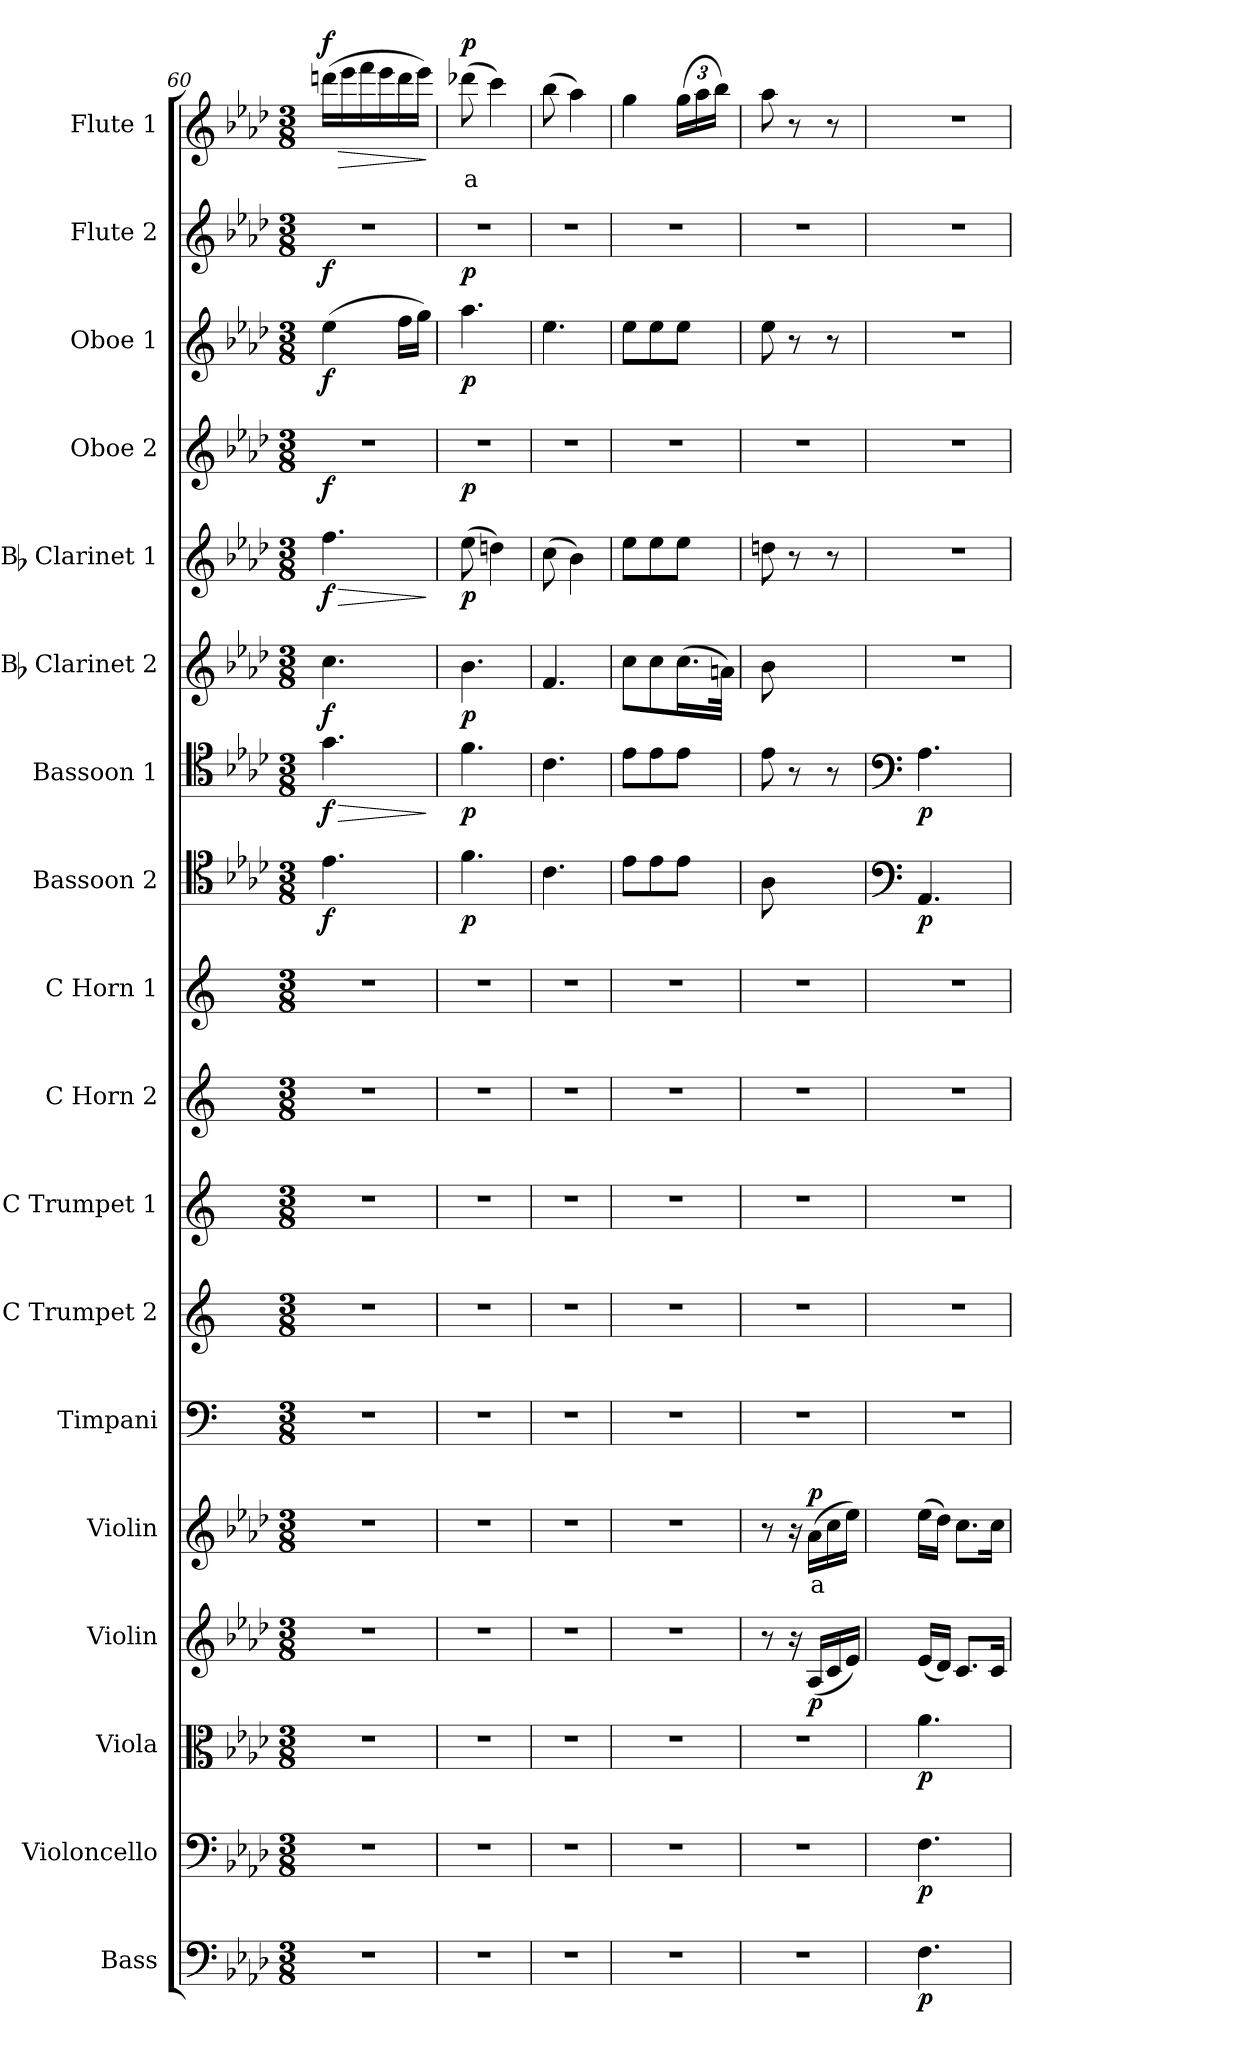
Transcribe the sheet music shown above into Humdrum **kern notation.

**kern	**dynam	**kern	**dynam	**kern	**dynam	**kern	**dynam	**kern	**text	**dynam	**kern	**kern	**kern	**kern	**kern	**kern	**dynam	**kern	**dynam	**kern	**dynam	**kern	**dynam	**kern	**dynam	**kern	**dynam	**kern	**dynam	**kern	**text	**dynam
*part18	*part18	*part17	*part17	*part16	*part16	*part15	*part15	*part14	*part14	*part14	*part13	*part12	*part11	*part10	*part9	*part8	*part8	*part7	*part7	*part6	*part6	*part5	*part5	*part4	*part4	*part3	*part3	*part2	*part2	*part1	*part1	*part1
*staff18	*staff18	*staff17	*staff17	*staff16	*staff16	*staff15	*staff15	*staff14	*staff14	*staff14	*staff13	*staff12	*staff11	*staff10	*staff9	*staff8	*staff8	*staff7	*staff7	*staff6	*staff6	*staff5	*staff5	*staff4	*staff4	*staff3	*staff3	*staff2	*staff2	*staff1	*staff1	*staff1
*I"Bass	*	*I"Violoncello	*	*I"Viola	*	*I"Violin	*	*I"Violin	*	*	*I"Timpani	*I"C Trumpet 2	*I"C Trumpet 1	*I"C Horn 2	*I"C Horn 1	*I"Bassoon 2	*	*I"Bassoon 1	*	*I"Bb Clarinet 2	*	*I"Bb Clarinet 1	*	*I"Oboe 2	*	*I"Oboe 1	*	*I"Flute 2	*	*I"Flute 1	*	*
*I'B	*	*I'Vc	*	*I'Vla	*	*I'Vln	*	*I'Vln	*	*	*I'Timp	*I'Tpt 2	*I'Tpt 1	*I'Hn 2	*I'Hn 1	*I'Bsn 2	*	*I'Bsn 1	*	*I'Cl 2	*	*I'Cl 1	*	*I'Ob 2	*	*I'Ob 1	*	*I'Fl 2	*	*I'Fl 1	*	*
*clefF4	*	*clefF4	*	*clefC3	*	*clefG2	*	*clefG2	*	*	*clefF4	*clefG2	*clefG2	*clefG2	*clefG2	*clefC4	*	*clefC4	*	*clefG2	*	*clefG2	*	*clefG2	*	*clefG2	*	*clefG2	*	*clefG2	*	*
*ITrd7c12	*	*	*	*	*	*	*	*	*	*	*	*	*	*ITrd7c12	*ITrd7c12	*	*	*	*	*ITrd1c2	*	*ITrd1c2	*	*	*	*	*	*	*	*	*	*
*k[b-e-a-d-]	*	*k[b-e-a-d-]	*	*k[b-e-a-d-]	*	*k[b-e-a-d-]	*	*k[b-e-a-d-]	*	*	*k[]	*k[]	*k[]	*k[]	*k[]	*k[b-e-a-d-]	*	*k[b-e-a-d-]	*	*k[b-e-a-d-g-c-]	*	*k[b-e-a-d-g-c-]	*	*k[b-e-a-d-]	*	*k[b-e-a-d-]	*	*k[b-e-a-d-]	*	*k[b-e-a-d-]	*	*
*M3/8	*	*M3/8	*	*M3/8	*	*M3/8	*	*M3/8	*	*	*M3/8	*M3/8	*M3/8	*M3/8	*M3/8	*M3/8	*	*M3/8	*	*M3/8	*	*M3/8	*	*M3/8	*	*M3/8	*	*M3/8	*	*M3/8	*	*
=60	=60	=60	=60	=60	=60	=60	=60	=60	=60	=60	=60	=60	=60	=60	=60	=60	=60	=60	=60	=60	=60	=60	=60	=60	=60	=60	=60	=60	=60	=60	=60	=60
!	!	!	!	!	!	!	!	!	!	!	!	!	!	!	!	!	!LO:DY:b	!	!LO:HP:b	!	!	!	!LO:HP:b	!	!	!	!	!	!	!	!	!LO:HP:b
!	!	!	!	!	!	!	!	!	!	!	!	!	!	!	!	!	!	!	!LO:DY:n=1:b	!	!LO:DY:b	!	!LO:DY:n=1:b	!	!LO:DY:b	!	!LO:DY:b	!	!LO:DY:b	!	!	!LO:DY:n=1:b
4.r	.	4.r	.	4.r	.	4.r	.	4.r	.	.	4.r	4.r	4.r	4.r	4.r	4.e-	f	4.g	> f	4.b-	f	4.ee-	> f	4.r	f	(4ee-	f	4.r	f	(16dddnLL	.	> f
.	.	.	.	.	.	.	.	.	.	.	.	.	.	.	.	.	.	.	.	.	.	.	.	.	.	.	.	.	.	16eee-	.	.
.	.	.	.	.	.	.	.	.	.	.	.	.	.	.	.	.	.	.	.	.	.	.	.	.	.	.	.	.	.	16fff	.	.
.	.	.	.	.	.	.	.	.	.	.	.	.	.	.	.	.	.	.	.	.	.	.	.	.	.	.	.	.	.	16eee-	.	.
.	.	.	.	.	.	.	.	.	.	.	.	.	.	.	.	.	.	.	.	.	.	.	.	.	.	16ffLL	.	.	.	16ddd	.	.
.	.	.	.	.	.	.	.	.	.	.	.	.	.	.	.	.	.	.	.	.	.	.	.	.	.	16ggJJ)	.	.	.	16eee-JJ)	.	.
.	.	.	.	.	.	.	.	.	.	.	.	.	.	.	.	.	.	.	]	.	.	.	]	.	.	.	.	.	.	.	.	]
!!LO:PB:g=z
=61	=61	=61	=61	=61	=61	=61	=61	=61	=61	=61	=61	=61	=61	=61	=61	=61	=61	=61	=61	=61	=61	=61	=61	=61	=61	=61	=61	=61	=61	=61	=61	=61
!	!	!	!	!	!	!	!	!	!	!	!	!	!	!	!	!	!LO:DY:b	!	!LO:DY:b	!	!LO:DY:b	!	!LO:DY:b	!	!LO:DY:b	!	!LO:DY:b	!	!LO:DY:b	!	!LO:LY:b	!LO:DY:b
4.r	.	4.r	.	4.r	.	4.r	.	4.r	.	.	4.r	4.r	4.r	4.r	4.r	4.f	p	4.f	p	4.a-	p	(8dd-	p	4.r	p	4.aa-	p	4.r	p	(8ddd-X	a	p
.	.	.	.	.	.	.	.	.	.	.	.	.	.	.	.	.	.	.	.	.	.	4ccn)	.	.	.	.	.	.	.	4ccc)	.	.
=62	=62	=62	=62	=62	=62	=62	=62	=62	=62	=62	=62	=62	=62	=62	=62	=62	=62	=62	=62	=62	=62	=62	=62	=62	=62	=62	=62	=62	=62	=62	=62	=62
4.r	.	4.r	.	4.r	.	4.r	.	4.r	.	.	4.r	4.r	4.r	4.r	4.r	4.c	.	4.c	.	4.e-	.	(8b-	.	4.r	.	4.ee-	.	4.r	.	(8bb-	.	.
.	.	.	.	.	.	.	.	.	.	.	.	.	.	.	.	.	.	.	.	.	.	4a-)	.	.	.	.	.	.	.	4aa-)	.	.
=63	=63	=63	=63	=63	=63	=63	=63	=63	=63	=63	=63	=63	=63	=63	=63	=63	=63	=63	=63	=63	=63	=63	=63	=63	=63	=63	=63	=63	=63	=63	=63	=63
4.r	.	4.r	.	4.r	.	4.r	.	4.r	.	.	4.r	4.r	4.r	4.r	4.r	8e-L	.	8e-L	.	8b-L	.	8dd-L	.	4.r	.	8ee-L	.	4.r	.	4gg	.	.
.	.	.	.	.	.	.	.	.	.	.	.	.	.	.	.	8e-	.	8e-	.	8b-	.	8dd-	.	.	.	8ee-	.	.	.	.	.	.
*	*	*	*	*	*	*	*	*	*	*	*	*	*	*	*	*	*	*	*	*	*	*	*	*	*	*	*	*	*	*Xbrackettup	*	*
.	.	.	.	.	.	.	.	.	.	.	.	.	.	.	.	8e-J	.	8e-J	.	(16.b-L	.	8dd-J	.	.	.	8ee-J	.	.	.	(24ggLL	.	.
.	.	.	.	.	.	.	.	.	.	.	.	.	.	.	.	.	.	.	.	.	.	.	.	.	.	.	.	.	.	24aa-	.	.
.	.	.	.	.	.	.	.	.	.	.	.	.	.	.	.	.	.	.	.	.	.	.	.	.	.	.	.	.	.	24bb-JJ)	.	.
.	.	.	.	.	.	.	.	.	.	.	.	.	.	.	.	.	.	.	.	32gnJJk)	.	.	.	.	.	.	.	.	.	.	.	.
=64	=64	=64	=64	=64	=64	=64	=64	=64	=64	=64	=64	=64	=64	=64	=64	=64	=64	=64	=64	=64	=64	=64	=64	=64	=64	=64	=64	=64	=64	=64	=64	=64
4.r	.	4.r	.	4.r	.	8r	.	8r	.	.	4.r	4.r	4.r	4.r	4.r	8A-	.	8e-	.	8a-	.	8ccn	.	4.r	.	8ee-	.	4.r	.	8aa-	.	.
.	.	.	.	.	.	16r	.	16r	.	.	.	.	.	.	.	4ryy	.	8r	.	4ryy	.	8r	.	.	.	8r	.	.	.	8r	.	.
!	!	!	!	!	!	!	!LO:DY:b	!	!LO:LY:b	!LO:DY:b	!	!	!	!	!	!	!	!	!	!	!	!	!	!	!	!	!	!	!	!	!	!
.	.	.	.	.	.	(16A-LL	p	(16a-LL	a	p	.	.	.	.	.	.	.	.	.	.	.	.	.	.	.	.	.	.	.	.	.	.
.	.	.	.	.	.	16c	.	16cc	.	.	.	.	.	.	.	.	.	8r	.	.	.	8r	.	.	.	8r	.	.	.	8r	.	.
.	.	.	.	.	.	16e-JJ)	.	16ee-JJ)	.	.	.	.	.	.	.	.	.	.	.	.	.	.	.	.	.	.	.	.	.	.	.	.
=65	=65	=65	=65	=65	=65	=65	=65	=65	=65	=65	=65	=65	=65	=65	=65	=65	=65	=65	=65	=65	=65	=65	=65	=65	=65	=65	=65	=65	=65	=65	=65	=65
*	*	*	*	*	*	*	*	*	*	*	*	*	*	*	*	*clefF4	*	*clefF4	*	*	*	*	*	*	*	*	*	*	*	*	*	*
!	!LO:DY:b	!	!LO:DY:b	!	!LO:DY:b	!	!	!	!	!	!	!	!	!	!	!	!LO:DY:b	!	!LO:DY:b	!	!	!	!	!	!	!	!	!	!	!	!	!
4.FF	p	4.F	p	4.a-	p	(16e-LL	.	(16ee-LL	.	.	4.r	4.r	4.r	4.r	4.r	4.AA-	p	4.A-	p	4.r	.	4.r	.	4.r	.	4.r	.	4.r	.	4.r	.	.
.	.	.	.	.	.	16d-JJ)	.	16dd-JJ)	.	.	.	.	.	.	.	.	.	.	.	.	.	.	.	.	.	.	.	.	.	.	.	.
.	.	.	.	.	.	8.cL	.	8.ccL	.	.	.	.	.	.	.	.	.	.	.	.	.	.	.	.	.	.	.	.	.	.	.	.
.	.	.	.	.	.	16cJk	.	16ccJk	.	.	.	.	.	.	.	.	.	.	.	.	.	.	.	.	.	.	.	.	.	.	.	.
=	=	=	=	=	=	=	=	=	=	=	=	=	=	=	=	=	=	=	=	=	=	=	=	=	=	=	=	=	=	=	=	=
*-	*-	*-	*-	*-	*-	*-	*-	*-	*-	*-	*-	*-	*-	*-	*-	*-	*-	*-	*-	*-	*-	*-	*-	*-	*-	*-	*-	*-	*-	*-	*-	*-
